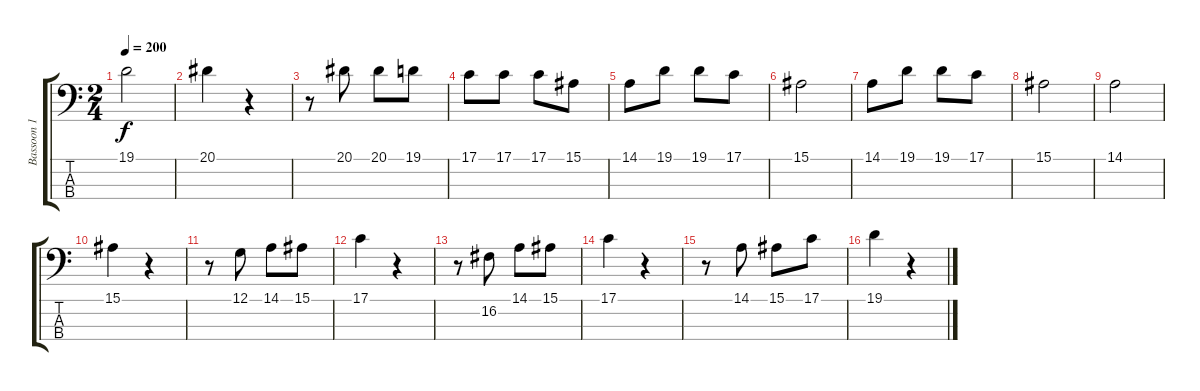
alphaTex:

\track ("Bassoon 1" "Bassoon 1") {instrument bassoon}
\staff {score tabs}
\tuning (G2 D2 A1 E1) {hide}
\ts (2 4)
\tempo 200
\clef f4
\ks c
19.1.2{dy f} |
20.1.4 r.4 |
r.8 20.1.8 20.1.8 19.1.8 |
17.1.8 17.1.8 17.1.8 15.1.8 |
14.1.8 19.1.8 19.1.8 17.1.8 |
15.1.2 |
14.1.8 19.1.8 19.1.8 17.1.8 |
15.1.2 |
14.1.2 |
15.1.4 r.4 |
r.8 12.1.8 14.1.8 15.1.8 |
17.1.4 r.4 |
r.8 16.2.8 14.1.8 15.1.8 |
17.1.4 r.4 |
r.8 14.1.8 15.1.8 17.1.8 |
19.1.4 r.4
